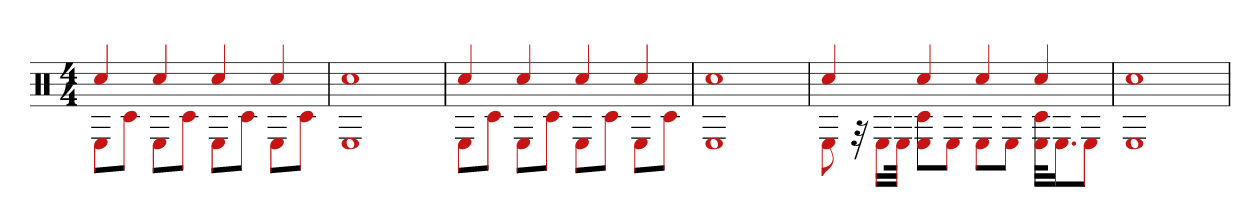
**kern
*part1
*staff1
*clefX
*k[]
*M4/4
=1
*^
4cc#	8EL
.	8c#J
4cc#	8EL
.	8c#J
4cc#	8EL
.	8c#J
4cc#	8EL
.	8c#J
=2	=2
1cc#	1E
=3	=3
4cc#	8EL
.	8c#J
4cc#	8EL
.	8c#J
4cc#	8EL
.	8c#J
4cc#	8EL
.	8c#J
=4	=4
1cc#	1E
=5	=5
4cc#	8E
.	32r
.	16ELL
.	32EJJk
4cc#	8c# 8EL
.	8EJ
4cc#	8EL
.	8EJ
4cc#	32E 32c#KLL
.	16.EJ
.	8EJ
=6	=6
1cc#	1E
*v	*v
=
*-
